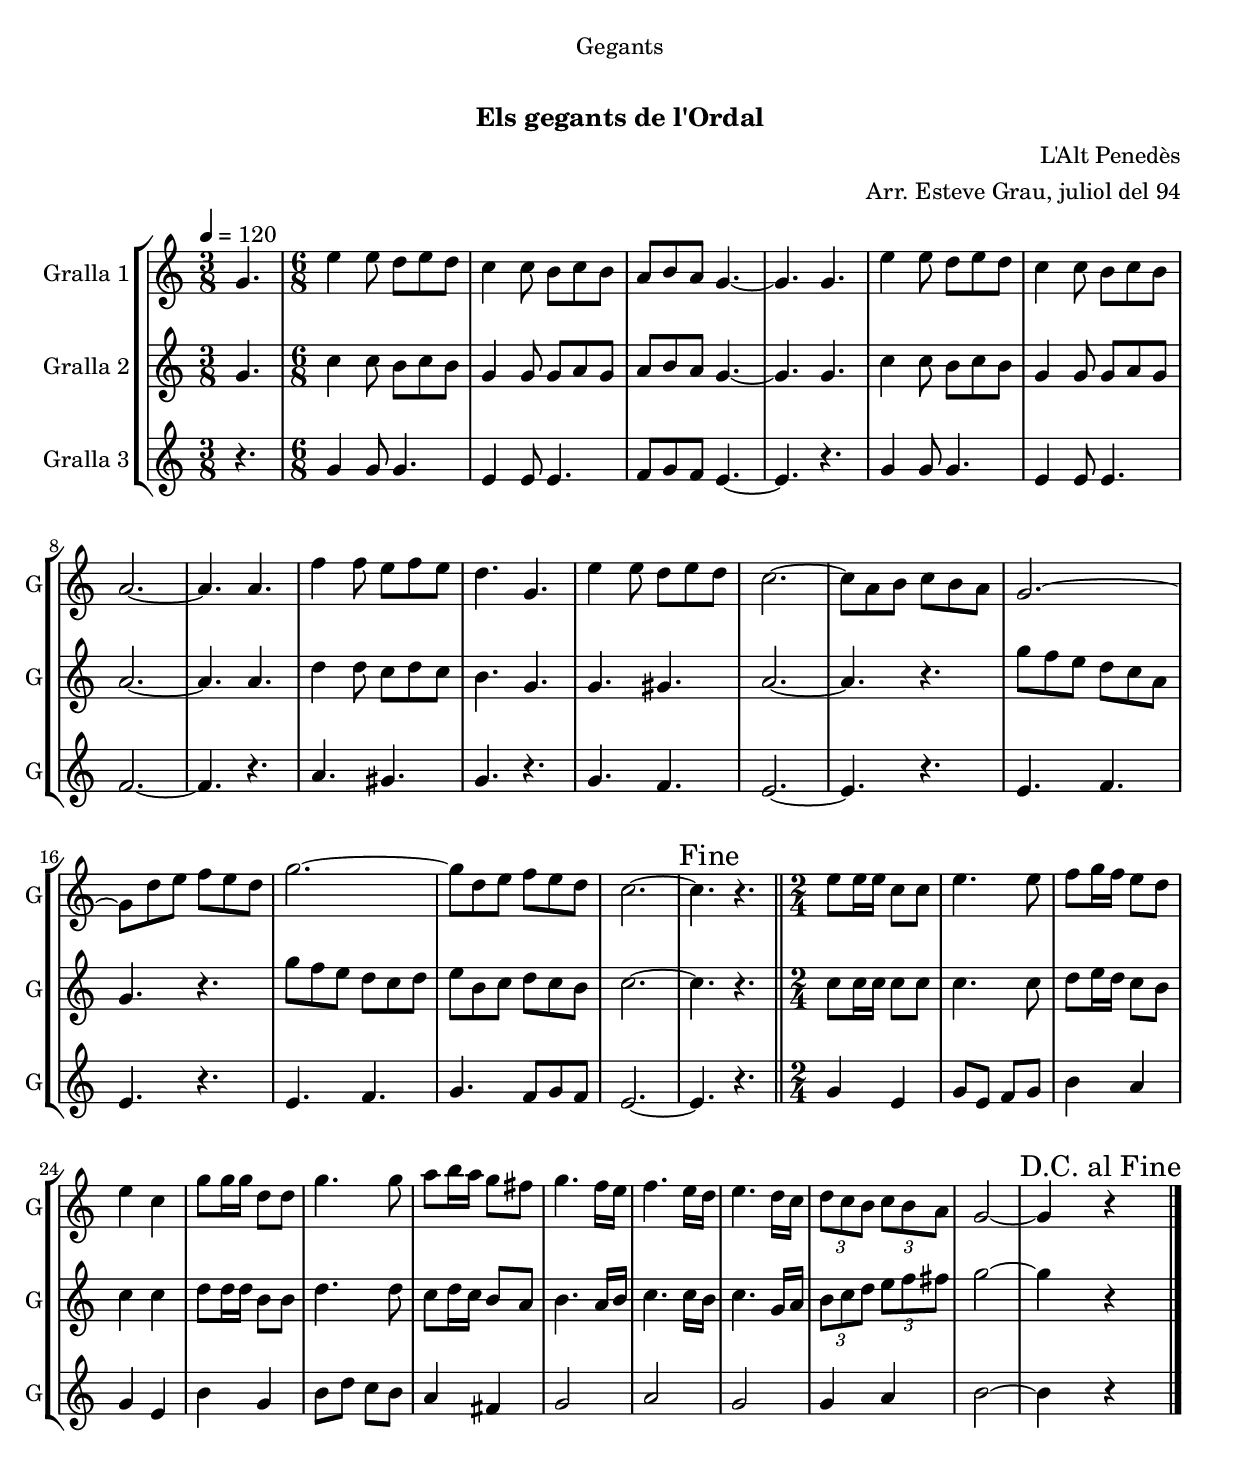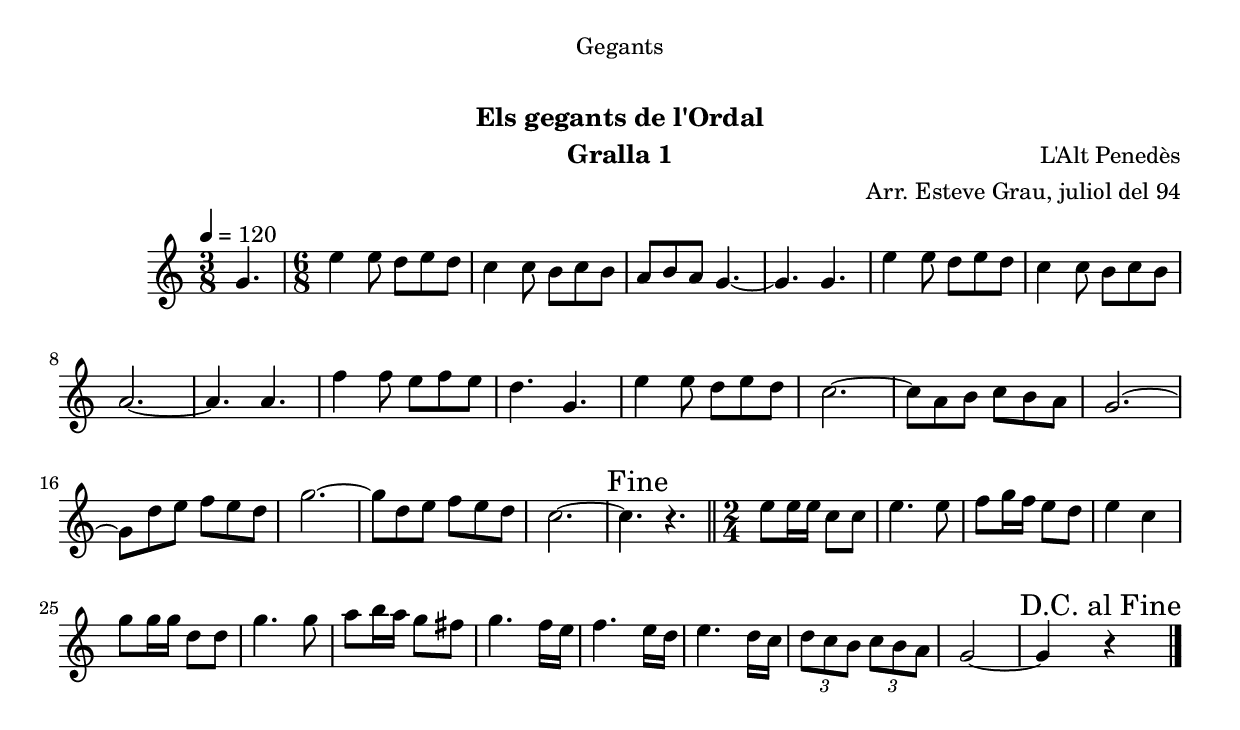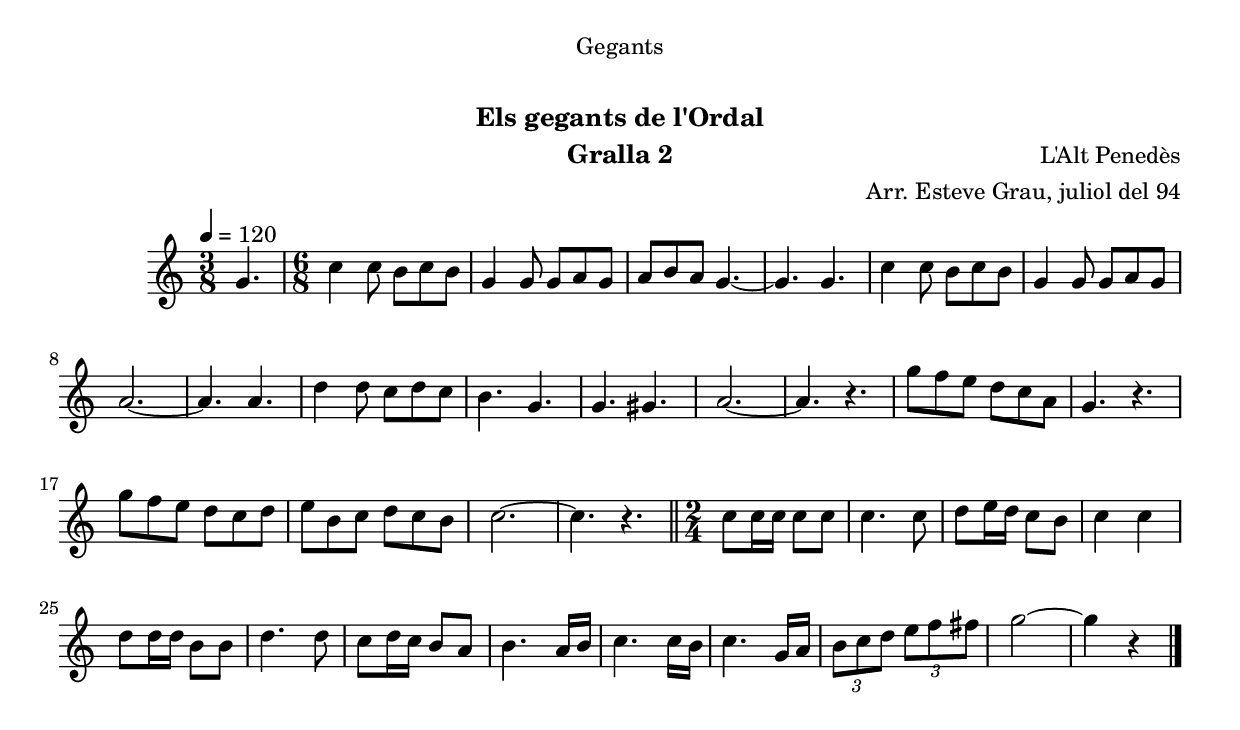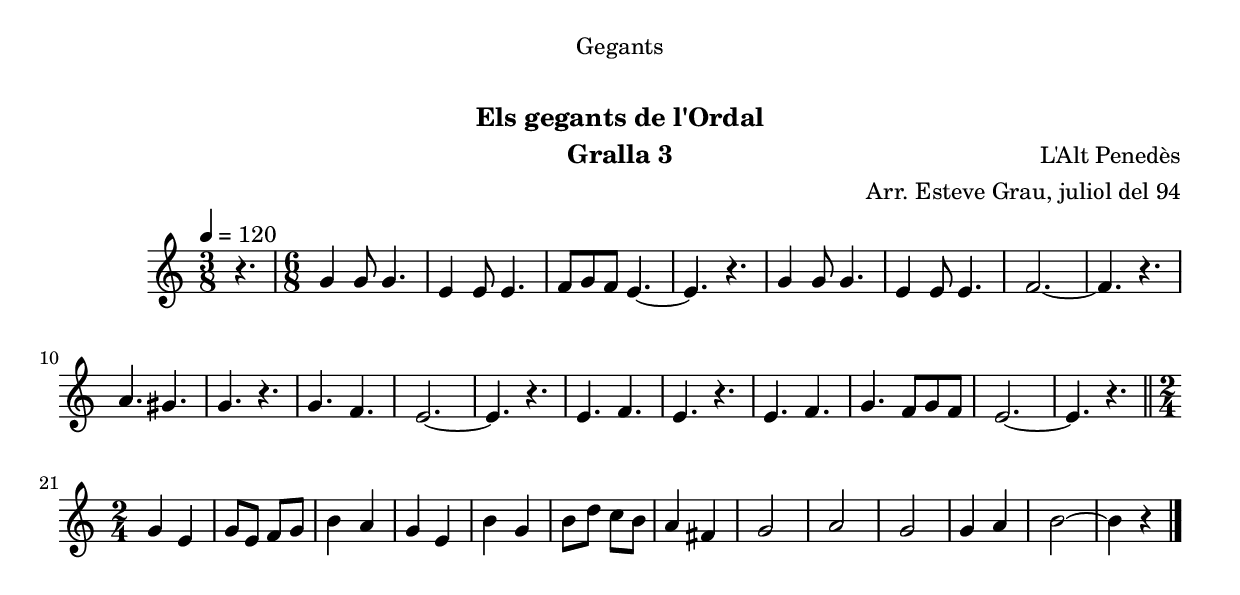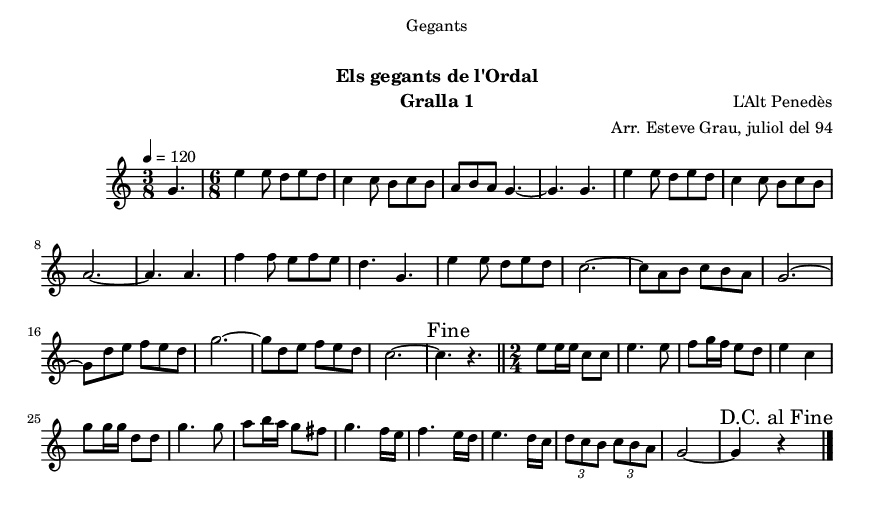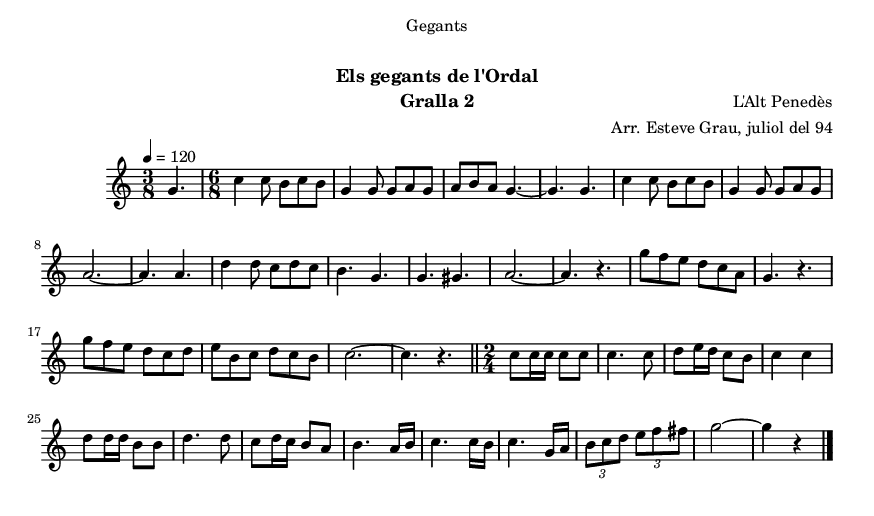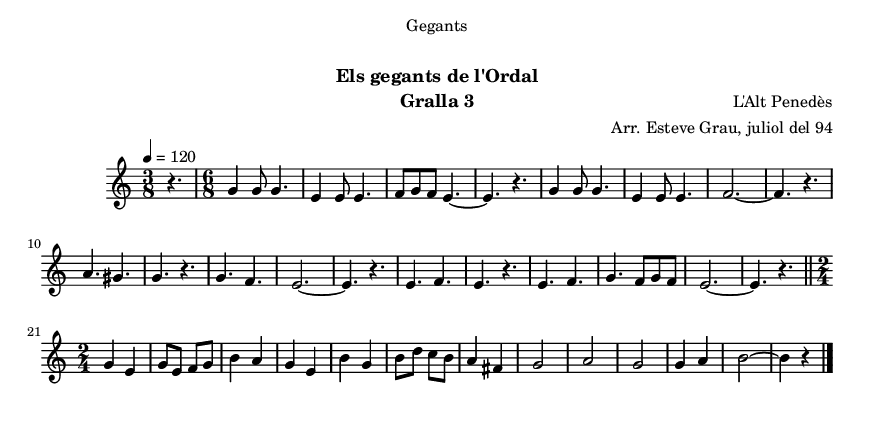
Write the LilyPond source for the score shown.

\version "2.16.0"

\header {
  dedication="Gegants"
  title="      "
  subtitle="Els gegants de l'Ordal"
  subsubtitle=""
  poet=""
  meter=""
  piece=""
  composer="L'Alt Penedès"
  arranger="Arr. Esteve Grau, juliol del 94"
  opus=""
  instrument=""
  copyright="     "
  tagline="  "
}

liniaroAa =
\relative g'
{
  \tempo 4=120
  \clef treble
  \key c \major
  \time 3/8
  g4.  |
  \time 6/8   e'4 e8 d e d  |
  c4 c8 b c b  |
  a8 b a g4. ~  |
  %05
  g4. g  |
  e'4 e8 d e d  |
  c4 c8 b c b  |
  a2. ~  |
  a4. a  |
  %10
  f'4 f8 e f e  |
  d4. g,  |
  e'4 e8 d e d  |
  c2. ~  |
  c8 a b c b a  |
  %15
  g2. ~  |
  g8 d' e f e d  |
  g2. ~  |
  g8 d e f e d  |
  c2. ~  |
  %20
  \mark "Fine" c4. r  \bar "||"
  \time 2/4   e8 e16 e c8 c  |
  e4. e8  |
  f8 g16 f e8 d  |
  e4 c  |
  %25
  g'8 g16 g d8 d  |
  g4. g8  |
  a8 b16 a g8 fis  |
  g4. f16 e  |
  f4. e16 d  |
  %30
  e4. d16 c  |
  \times 2/3 { d8 c b } \times 2/3 { c b a }  |
  g2 ~  |
  \mark "D.C. al Fine" g4 r  \bar "|."
}

liniaroAb =
\relative g'
{
  \tempo 4=120
  \clef treble
  \key c \major
  \time 3/8
  g4.  |
  \time 6/8   c4 c8 b c b  |
  g4 g8 g a g  |
  a8 b a g4. ~  |
  %05
  g4. g  |
  c4 c8 b c b  |
  g4 g8 g a g  |
  a2. ~  |
  a4. a  |
  %10
  d4 d8 c d c  |
  b4. g  |
  g4. gis  |
  a2. ~  |
  a4. r  |
  %15
  g'8 f e d c a  |
  g4. r  |
  g'8 f e d c d  |
  e8 b c d c b  |
  c2. ~  |
  %20
  c4. r  \bar "||"
  \time 2/4   c8 c16 c c8 c  |
  c4. c8  |
  d8 e16 d c8 b  |
  c4 c  |
  %25
  d8 d16 d b8 b  |
  d4. d8  |
  c8 d16 c b8 a  |
  b4. a16 b  |
  c4. c16 b  |
  %30
  c4. g16 a  |
  \times 2/3 { b8 c d } \times 2/3 { e f fis }  |
  g2 ~  |
  g4 r  \bar "|."
}

liniaroAc =
\relative g'
{
  \tempo 4=120
  \clef treble
  \key c \major
  \time 3/8
  r4.  |
  \time 6/8   g4 g8 g4.  |
  e4 e8 e4.  |
  f8 g f e4. ~  |
  %05
  e4. r  |
  g4 g8 g4.  |
  e4 e8 e4.  |
  f2. ~  |
  f4. r  |
  %10
  a4. gis  |
  g4. r  |
  g4. f  |
  e2. ~  |
  e4. r  |
  %15
  e4. f  |
  e4. r  |
  e4. f  |
  g4. f8 g f  |
  e2. ~  |
  %20
  e4. r  \bar "||"
  \time 2/4   g4 e  |
  g8 e f g  |
  b4 a  |
  g4 e  |
  %25
  b'4 g  |
  b8 d c b  |
  a4 fis  |
  g2  |
  a2  |
  %30
  g2  |
  g4 a  |
  b2 ~  |
  b4 r  \bar "|."
}

\book {

\paper {
  print-page-number = false
}

\bookpart {
  \score {
    \new StaffGroup {
      \override Score.RehearsalMark #'self-alignment-X = #LEFT
      <<
        \new Staff \with {instrumentName = #"Gralla 1" shortInstrumentName = #"G"} \liniaroAa
        \new Staff \with {instrumentName = #"Gralla 2" shortInstrumentName = #"G"} \liniaroAb
        \new Staff \with {instrumentName = #"Gralla 3" shortInstrumentName = #"G"} \liniaroAc
      >>
    }
    \layout {}
  }\score { \unfoldRepeats
    \new StaffGroup {
      \override Score.RehearsalMark #'self-alignment-X = #LEFT
      <<
        \new Staff \with {instrumentName = #"Gralla 1" shortInstrumentName = #"G"} \liniaroAa
        \new Staff \with {instrumentName = #"Gralla 2" shortInstrumentName = #"G"} \liniaroAb
        \new Staff \with {instrumentName = #"Gralla 3" shortInstrumentName = #"G"} \liniaroAc
      >>
    }
    \midi {}
  }
}

\bookpart {
  \header {instrument="Gralla 1"}
  \score {
    \new StaffGroup {
      \override Score.RehearsalMark #'self-alignment-X = #LEFT
      <<
        \new Staff \liniaroAa
      >>
    }
    \layout {}
  }\score { \unfoldRepeats
    \new StaffGroup {
      \override Score.RehearsalMark #'self-alignment-X = #LEFT
      <<
        \new Staff \liniaroAa
      >>
    }
    \midi {}
  }
}

\bookpart {
  \header {instrument="Gralla 2"}
  \score {
    \new StaffGroup {
      \override Score.RehearsalMark #'self-alignment-X = #LEFT
      <<
        \new Staff \liniaroAb
      >>
    }
    \layout {}
  }\score { \unfoldRepeats
    \new StaffGroup {
      \override Score.RehearsalMark #'self-alignment-X = #LEFT
      <<
        \new Staff \liniaroAb
      >>
    }
    \midi {}
  }
}

\bookpart {
  \header {instrument="Gralla 3"}
  \score {
    \new StaffGroup {
      \override Score.RehearsalMark #'self-alignment-X = #LEFT
      <<
        \new Staff \liniaroAc
      >>
    }
    \layout {}
  }\score { \unfoldRepeats
    \new StaffGroup {
      \override Score.RehearsalMark #'self-alignment-X = #LEFT
      <<
        \new Staff \liniaroAc
      >>
    }
    \midi {}
  }
}

}

\book {

\paper {
  print-page-number = false
  #(set-paper-size "a6landscape")
  #(layout-set-staff-size 14)
}

\bookpart {
  \header {instrument="Gralla 1"}
  \score {
    \new StaffGroup {
      \override Score.RehearsalMark #'self-alignment-X = #LEFT
      <<
        \new Staff \liniaroAa
      >>
    }
    \layout {}
  }
}

\bookpart {
  \header {instrument="Gralla 2"}
  \score {
    \new StaffGroup {
      \override Score.RehearsalMark #'self-alignment-X = #LEFT
      <<
        \new Staff \liniaroAb
      >>
    }
    \layout {}
  }
}

\bookpart {
  \header {instrument="Gralla 3"}
  \score {
    \new StaffGroup {
      \override Score.RehearsalMark #'self-alignment-X = #LEFT
      <<
        \new Staff \liniaroAc
      >>
    }
    \layout {}
  }
}

}

